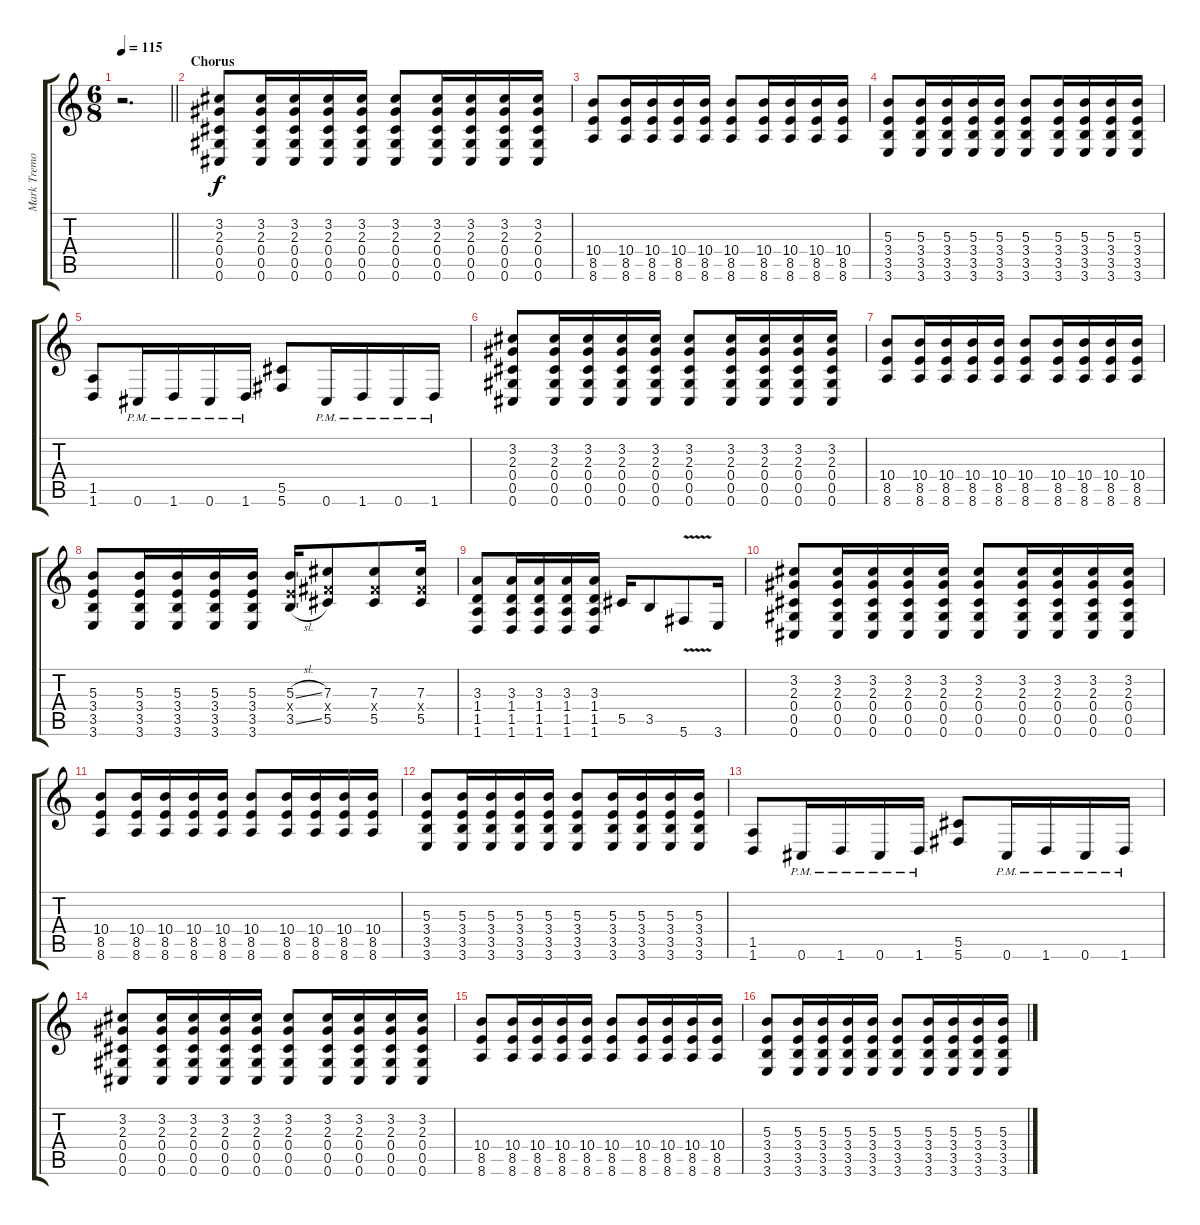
\track ("Mark Tremonti" "Mark Tremo") {instrument distortionguitar}
\staff {score tabs}
\tuning (Eb4 Bb3 Gb3 Db3 Ab2 Db2) {hide}
\ts (6 8)
\tempo 115
\clef g2
\barLineRight lightlight
\ks c
r.2{d dy f} |
\section ("" "Chorus")
(3.2 2.3 0.4 0.5 0.6).8{volume 13} (3.2 2.3 0.4 0.5 0.6).16 (3.2 2.3 0.4 0.5 0.6).16 (3.2 2.3 0.4 0.5 0.6).16 (3.2 2.3 0.4 0.5 0.6).16 (3.2 2.3 0.4 0.5 0.6).8 (3.2 2.3 0.4 0.5 0.6).16 (3.2 2.3 0.4 0.5 0.6).16 (3.2 2.3 0.4 0.5 0.6).16 (3.2 2.3 0.4 0.5 0.6).16 |
(10.4 8.5 8.6).8 (10.4 8.5 8.6).16 (10.4 8.5 8.6).16 (10.4 8.5 8.6).16 (10.4 8.5 8.6).16 (10.4 8.5 8.6).8 (10.4 8.5 8.6).16 (10.4 8.5 8.6).16 (10.4 8.5 8.6).16 (10.4 8.5 8.6).16 |
(5.3 3.4 3.5 3.6).8 (5.3 3.4 3.5 3.6).16 (5.3 3.4 3.5 3.6).16 (5.3 3.4 3.5 3.6).16 (5.3 3.4 3.5 3.6).16 (5.3 3.4 3.5 3.6).8 (5.3 3.4 3.5 3.6).16 (5.3 3.4 3.5 3.6).16 (5.3 3.4 3.5 3.6).16 (5.3 3.4 3.5 3.6).16 |
(1.5 1.6).8 0.6{pm}.16 1.6{pm}.16 0.6{pm}.16 1.6{pm}.16 (5.5 5.6).8 0.6{pm}.16 1.6{pm}.16 0.6{pm}.16 1.6{pm}.16 |
(3.2 2.3 0.4 0.5 0.6).8 (3.2 2.3 0.4 0.5 0.6).16 (3.2 2.3 0.4 0.5 0.6).16 (3.2 2.3 0.4 0.5 0.6).16 (3.2 2.3 0.4 0.5 0.6).16 (3.2 2.3 0.4 0.5 0.6).8 (3.2 2.3 0.4 0.5 0.6).16 (3.2 2.3 0.4 0.5 0.6).16 (3.2 2.3 0.4 0.5 0.6).16 (3.2 2.3 0.4 0.5 0.6).16 |
(10.4 8.5 8.6).8 (10.4 8.5 8.6).16 (10.4 8.5 8.6).16 (10.4 8.5 8.6).16 (10.4 8.5 8.6).16 (10.4 8.5 8.6).8 (10.4 8.5 8.6).16 (10.4 8.5 8.6).16 (10.4 8.5 8.6).16 (10.4 8.5 8.6).16 |
(5.3 3.4 3.5 3.6).8 (5.3 3.4 3.5 3.6).16 (5.3 3.4 3.5 3.6).16 (5.3 3.4 3.5 3.6).16 (5.3 3.4 3.5 3.6).16 (5.3{sl} 3.4{x} 3.5{sl}).16 (7.3 5.4{x} 5.5).8 (7.3 5.4{x} 5.5).8 (7.3 5.4{x} 5.5).16 |
(3.3 1.4 1.5 1.6).8 (3.3 1.4 1.5 1.6).16 (3.3 1.4 1.5 1.6).16 (3.3 1.4 1.5 1.6).16 (3.3 1.4 1.5 1.6).16 5.5.16 3.5.8 5.6{v}.8 3.6.16 |
(3.2 2.3 0.4 0.5 0.6).8 (3.2 2.3 0.4 0.5 0.6).16 (3.2 2.3 0.4 0.5 0.6).16 (3.2 2.3 0.4 0.5 0.6).16 (3.2 2.3 0.4 0.5 0.6).16 (3.2 2.3 0.4 0.5 0.6).8 (3.2 2.3 0.4 0.5 0.6).16 (3.2 2.3 0.4 0.5 0.6).16 (3.2 2.3 0.4 0.5 0.6).16 (3.2 2.3 0.4 0.5 0.6).16 |
(10.4 8.5 8.6).8 (10.4 8.5 8.6).16 (10.4 8.5 8.6).16 (10.4 8.5 8.6).16 (10.4 8.5 8.6).16 (10.4 8.5 8.6).8 (10.4 8.5 8.6).16 (10.4 8.5 8.6).16 (10.4 8.5 8.6).16 (10.4 8.5 8.6).16 |
(5.3 3.4 3.5 3.6).8 (5.3 3.4 3.5 3.6).16 (5.3 3.4 3.5 3.6).16 (5.3 3.4 3.5 3.6).16 (5.3 3.4 3.5 3.6).16 (5.3 3.4 3.5 3.6).8 (5.3 3.4 3.5 3.6).16 (5.3 3.4 3.5 3.6).16 (5.3 3.4 3.5 3.6).16 (5.3 3.4 3.5 3.6).16 |
(1.5 1.6).8 0.6{pm}.16 1.6{pm}.16 0.6{pm}.16 1.6{pm}.16 (5.5 5.6).8 0.6{pm}.16 1.6{pm}.16 0.6{pm}.16 1.6{pm}.16 |
(3.2 2.3 0.4 0.5 0.6).8 (3.2 2.3 0.4 0.5 0.6).16 (3.2 2.3 0.4 0.5 0.6).16 (3.2 2.3 0.4 0.5 0.6).16 (3.2 2.3 0.4 0.5 0.6).16 (3.2 2.3 0.4 0.5 0.6).8 (3.2 2.3 0.4 0.5 0.6).16 (3.2 2.3 0.4 0.5 0.6).16 (3.2 2.3 0.4 0.5 0.6).16 (3.2 2.3 0.4 0.5 0.6).16 |
(10.4 8.5 8.6).8 (10.4 8.5 8.6).16 (10.4 8.5 8.6).16 (10.4 8.5 8.6).16 (10.4 8.5 8.6).16 (10.4 8.5 8.6).8 (10.4 8.5 8.6).16 (10.4 8.5 8.6).16 (10.4 8.5 8.6).16 (10.4 8.5 8.6).16 |
(5.3 3.4 3.5 3.6).8 (5.3 3.4 3.5 3.6).16 (5.3 3.4 3.5 3.6).16 (5.3 3.4 3.5 3.6).16 (5.3 3.4 3.5 3.6).16 (5.3 3.4 3.5 3.6).8 (5.3 3.4 3.5 3.6).16 (5.3 3.4 3.5 3.6).16 (5.3 3.4 3.5 3.6).16 (5.3 3.4 3.5 3.6).16
